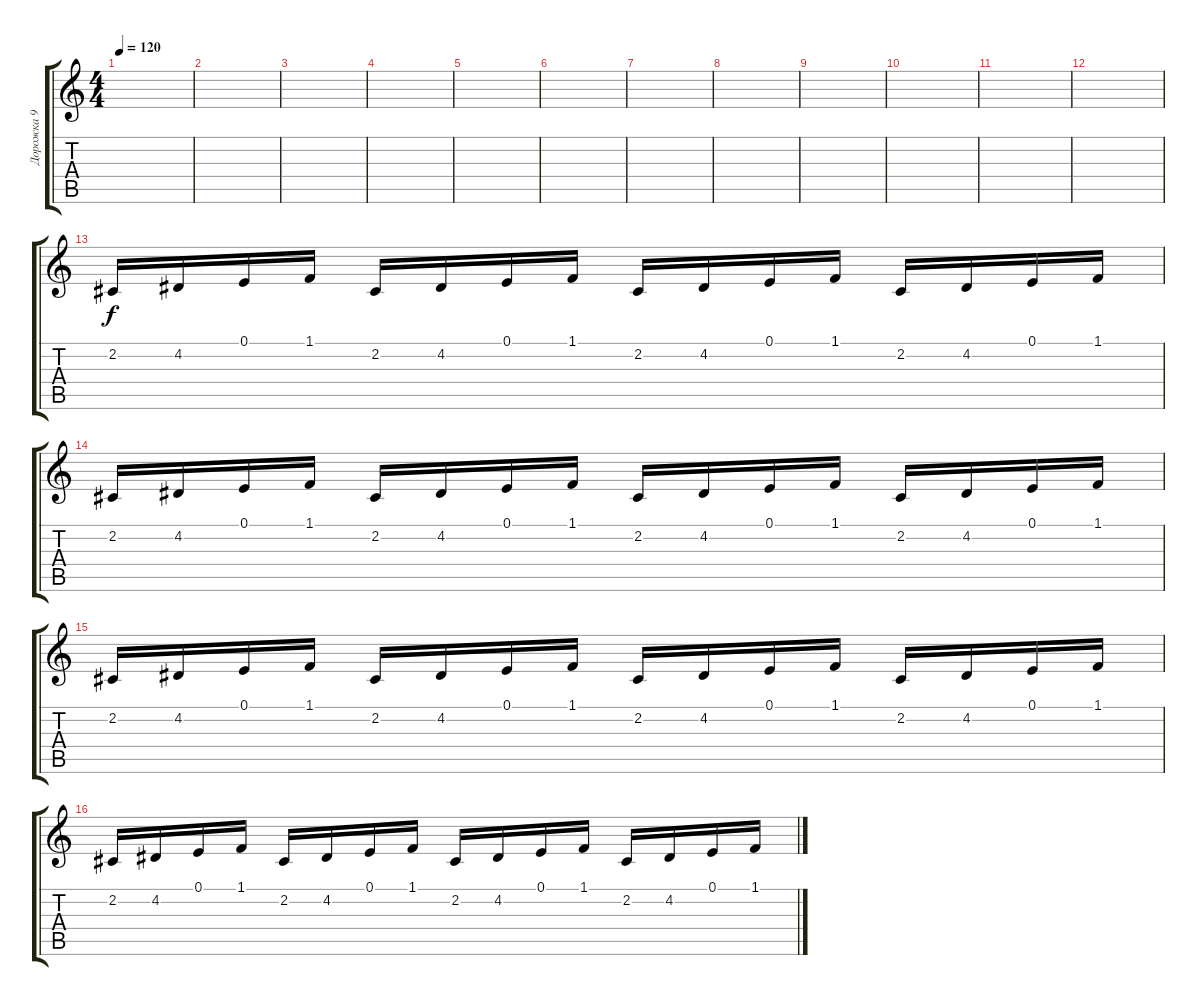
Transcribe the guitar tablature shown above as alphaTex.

\track ("Дорожка 9" "Дорожка 9") {instrument melodictom}
\staff {score tabs}
\tuning (E4 B3 G3 D3 A2 E2) {hide}
\ts (4 4)
\tempo 120
\clef g2
\ks c
|
|
|
|
|
|
|
|
|
|
|
|
2.2.16 4.2.16 0.1.16 1.1.16 2.2.16 4.2.16 0.1.16 1.1.16 2.2.16 4.2.16 0.1.16 1.1.16 2.2.16 4.2.16 0.1.16 1.1.16 |
2.2.16 4.2.16 0.1.16 1.1.16 2.2.16 4.2.16 0.1.16 1.1.16 2.2.16 4.2.16 0.1.16 1.1.16 2.2.16 4.2.16 0.1.16 1.1.16 |
2.2.16 4.2.16 0.1.16 1.1.16 2.2.16 4.2.16 0.1.16 1.1.16 2.2.16 4.2.16 0.1.16 1.1.16 2.2.16 4.2.16 0.1.16 1.1.16 |
2.2.16 4.2.16 0.1.16 1.1.16 2.2.16 4.2.16 0.1.16 1.1.16 2.2.16 4.2.16 0.1.16 1.1.16 2.2.16 4.2.16 0.1.16 1.1.16
